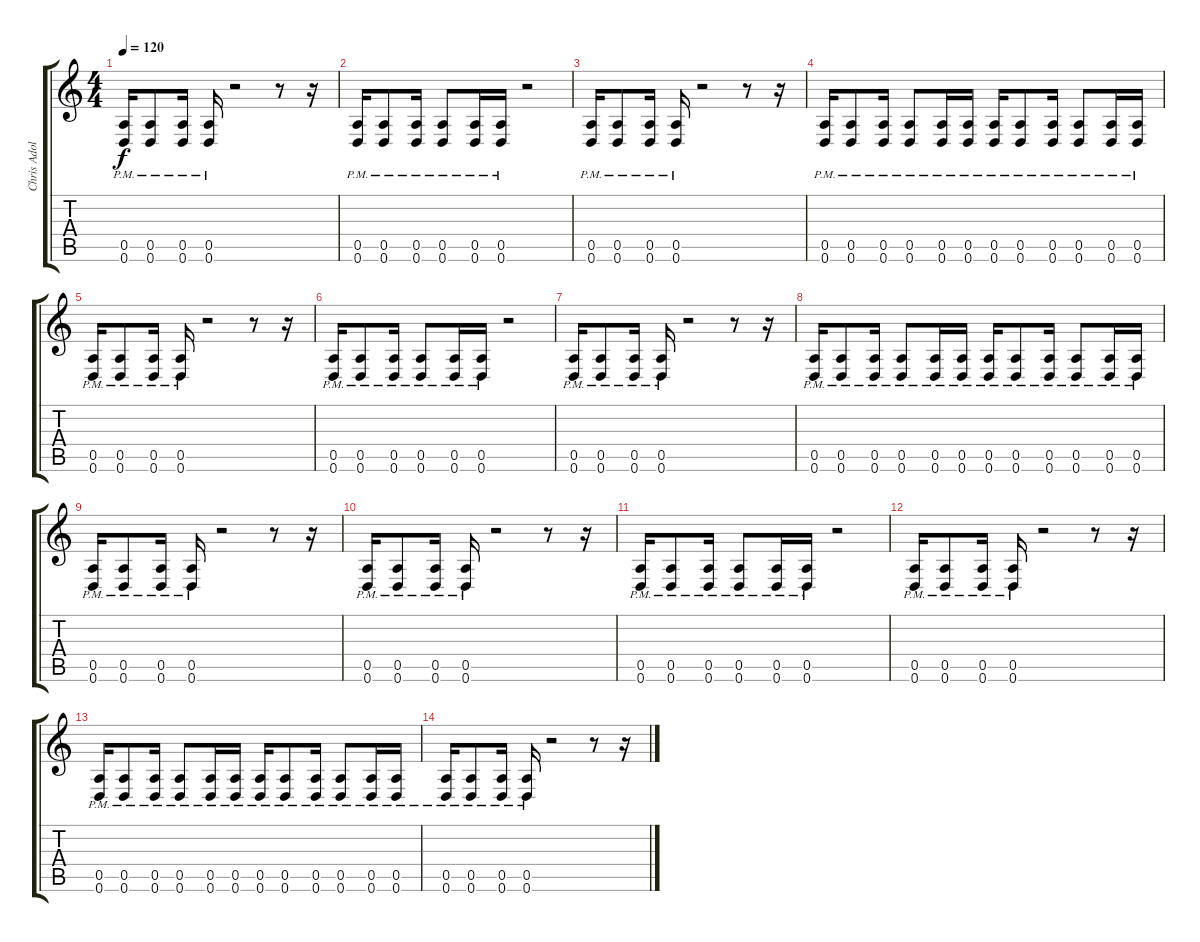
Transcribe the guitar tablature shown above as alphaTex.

\track ("Chris Adolph" "Chris Adol") {instrument overdrivenguitar}
\staff {score tabs}
\tuning (E4 B3 G3 D3 A2 D2) {hide}
\ts (4 4)
\tempo 120
\clef g2
\ks c
(0.5{pm} 0.6{pm}).16{dy f} (0.5{pm} 0.6{pm}).8 (0.5{pm} 0.6{pm}).16 (0.5{pm} 0.6{pm}).16 r.2 r.8 r.16 |
(0.5{pm} 0.6{pm}).16 (0.5{pm} 0.6{pm}).8 (0.5{pm} 0.6{pm}).16 (0.5{pm} 0.6{pm}).8 (0.5{pm} 0.6{pm}).16 (0.5{pm} 0.6{pm}).16 r.2 |
(0.5{pm} 0.6{pm}).16 (0.5{pm} 0.6{pm}).8 (0.5{pm} 0.6{pm}).16 (0.5{pm} 0.6{pm}).16 r.2 r.8 r.16 |
(0.5{pm} 0.6{pm}).16 (0.5{pm} 0.6{pm}).8 (0.5{pm} 0.6{pm}).16 (0.5{pm} 0.6{pm}).8 (0.5{pm} 0.6{pm}).16 (0.5{pm} 0.6{pm}).16 (0.5{pm} 0.6{pm}).16 (0.5{pm} 0.6{pm}).8 (0.5{pm} 0.6{pm}).16 (0.5{pm} 0.6{pm}).8 (0.5{pm} 0.6{pm}).16 (0.5{pm} 0.6{pm}).16 |
(0.5{pm} 0.6{pm}).16 (0.5{pm} 0.6{pm}).8 (0.5{pm} 0.6{pm}).16 (0.5{pm} 0.6{pm}).16 r.2 r.8 r.16 |
(0.5{pm} 0.6{pm}).16 (0.5{pm} 0.6{pm}).8 (0.5{pm} 0.6{pm}).16 (0.5{pm} 0.6{pm}).8 (0.5{pm} 0.6{pm}).16 (0.5{pm} 0.6{pm}).16 r.2 |
(0.5{pm} 0.6{pm}).16 (0.5{pm} 0.6{pm}).8 (0.5{pm} 0.6{pm}).16 (0.5{pm} 0.6{pm}).16 r.2 r.8 r.16 |
(0.5{pm} 0.6{pm}).16 (0.5{pm} 0.6{pm}).8 (0.5{pm} 0.6{pm}).16 (0.5{pm} 0.6{pm}).8 (0.5{pm} 0.6{pm}).16 (0.5{pm} 0.6{pm}).16 (0.5{pm} 0.6{pm}).16 (0.5{pm} 0.6{pm}).8 (0.5{pm} 0.6{pm}).16 (0.5{pm} 0.6{pm}).8 (0.5{pm} 0.6{pm}).16 (0.5{pm} 0.6{pm}).16 |
(0.5{pm} 0.6{pm}).16 (0.5{pm} 0.6{pm}).8 (0.5{pm} 0.6{pm}).16 (0.5{pm} 0.6{pm}).16 r.2 r.8 r.16 |
(0.5{pm} 0.6{pm}).16 (0.5{pm} 0.6{pm}).8 (0.5{pm} 0.6{pm}).16 (0.5{pm} 0.6{pm}).16 r.2 r.8 r.16 |
(0.5{pm} 0.6{pm}).16 (0.5{pm} 0.6{pm}).8 (0.5{pm} 0.6{pm}).16 (0.5{pm} 0.6{pm}).8 (0.5{pm} 0.6{pm}).16 (0.5{pm} 0.6{pm}).16 r.2 |
(0.5{pm} 0.6{pm}).16 (0.5{pm} 0.6{pm}).8 (0.5{pm} 0.6{pm}).16 (0.5{pm} 0.6{pm}).16 r.2 r.8 r.16 |
(0.5{pm} 0.6{pm}).16 (0.5{pm} 0.6{pm}).8 (0.5{pm} 0.6{pm}).16 (0.5{pm} 0.6{pm}).8 (0.5{pm} 0.6{pm}).16 (0.5{pm} 0.6{pm}).16 (0.5{pm} 0.6{pm}).16 (0.5{pm} 0.6{pm}).8 (0.5{pm} 0.6{pm}).16 (0.5{pm} 0.6{pm}).8 (0.5{pm} 0.6{pm}).16 (0.5{pm} 0.6{pm}).16 |
(0.5{pm} 0.6{pm}).16 (0.5{pm} 0.6{pm}).8 (0.5{pm} 0.6{pm}).16 (0.5{pm} 0.6{pm}).16 r.2 r.8 r.16
